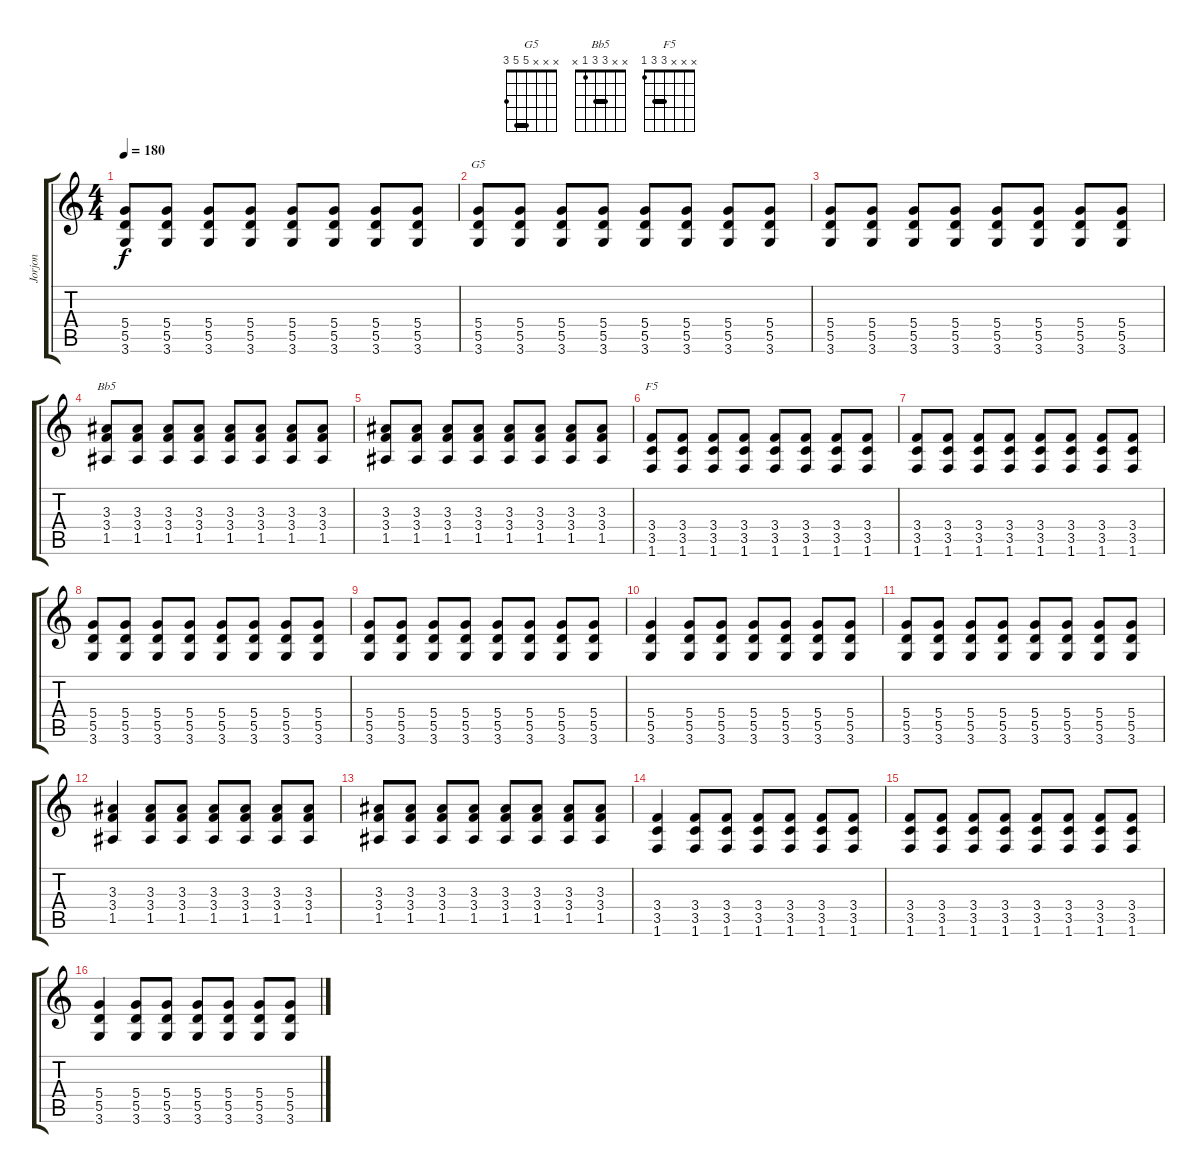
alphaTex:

\track ("Jorjon" "Jorjon") {instrument overdrivenguitar}
\staff {score tabs}
\tuning (E4 B3 G3 D3 A2 E2) {hide}
\chord ("G5" x x x 5 5 3) {barre 5}
\chord ("Bb5" x x 3 3 1 x) {barre 3}
\chord ("F5" x x x 3 3 1) {barre 3}
\ts (4 4)
\tempo 180
\clef g2
\ks c
(5.4 5.5 3.6).8{dy f} (5.4 5.5 3.6).8 (5.4 5.5 3.6).8 (5.4 5.5 3.6).8 (5.4 5.5 3.6).8 (5.4 5.5 3.6).8 (5.4 5.5 3.6).8 (5.4 5.5 3.6).8 |
(5.4 5.5 3.6).8{ch "G5" instrument distortionguitar} (5.4 5.5 3.6).8 (5.4 5.5 3.6).8 (5.4 5.5 3.6).8 (5.4 5.5 3.6).8 (5.4 5.5 3.6).8 (5.4 5.5 3.6).8 (5.4 5.5 3.6).8 |
(5.4 5.5 3.6).8 (5.4 5.5 3.6).8 (5.4 5.5 3.6).8 (5.4 5.5 3.6).8 (5.4 5.5 3.6).8 (5.4 5.5 3.6).8 (5.4 5.5 3.6).8 (5.4 5.5 3.6).8 |
(3.3 3.4 1.5).8{ch "Bb5"} (3.3 3.4 1.5).8 (3.3 3.4 1.5).8 (3.3 3.4 1.5).8 (3.3 3.4 1.5).8 (3.3 3.4 1.5).8 (3.3 3.4 1.5).8 (3.3 3.4 1.5).8 |
(3.3 3.4 1.5).8 (3.3 3.4 1.5).8 (3.3 3.4 1.5).8 (3.3 3.4 1.5).8 (3.3 3.4 1.5).8 (3.3 3.4 1.5).8 (3.3 3.4 1.5).8 (3.3 3.4 1.5).8 |
(3.4 3.5 1.6).8{ch "F5"} (3.4 3.5 1.6).8 (3.4 3.5 1.6).8 (3.4 3.5 1.6).8 (3.4 3.5 1.6).8 (3.4 3.5 1.6).8 (3.4 3.5 1.6).8 (3.4 3.5 1.6).8 |
(3.4 3.5 1.6).8 (3.4 3.5 1.6).8 (3.4 3.5 1.6).8 (3.4 3.5 1.6).8 (3.4 3.5 1.6).8 (3.4 3.5 1.6).8 (3.4 3.5 1.6).8 (3.4 3.5 1.6).8 |
(5.4 5.5 3.6).8 (5.4 5.5 3.6).8 (5.4 5.5 3.6).8 (5.4 5.5 3.6).8 (5.4 5.5 3.6).8 (5.4 5.5 3.6).8 (5.4 5.5 3.6).8 (5.4 5.5 3.6).8 |
(5.4 5.5 3.6).8 (5.4 5.5 3.6).8 (5.4 5.5 3.6).8 (5.4 5.5 3.6).8 (5.4 5.5 3.6).8 (5.4 5.5 3.6).8 (5.4 5.5 3.6).8 (5.4 5.5 3.6).8 |
(5.4 5.5 3.6).4{volume 12 instrument distortionguitar} (5.4 5.5 3.6).8 (5.4 5.5 3.6).8 (5.4 5.5 3.6).8 (5.4 5.5 3.6).8 (5.4 5.5 3.6).8 (5.4 5.5 3.6).8 |
(5.4 5.5 3.6).8 (5.4 5.5 3.6).8 (5.4 5.5 3.6).8 (5.4 5.5 3.6).8 (5.4 5.5 3.6).8 (5.4 5.5 3.6).8 (5.4 5.5 3.6).8 (5.4 5.5 3.6).8 |
(3.3 3.4 1.5).4 (3.3 3.4 1.5).8 (3.3 3.4 1.5).8 (3.3 3.4 1.5).8 (3.3 3.4 1.5).8 (3.3 3.4 1.5).8 (3.3 3.4 1.5).8 |
(3.3 3.4 1.5).8 (3.3 3.4 1.5).8 (3.3 3.4 1.5).8 (3.3 3.4 1.5).8 (3.3 3.4 1.5).8 (3.3 3.4 1.5).8 (3.3 3.4 1.5).8 (3.3 3.4 1.5).8 |
(3.4 3.5 1.6).4 (3.4 3.5 1.6).8 (3.4 3.5 1.6).8 (3.4 3.5 1.6).8 (3.4 3.5 1.6).8 (3.4 3.5 1.6).8 (3.4 3.5 1.6).8 |
(3.4 3.5 1.6).8 (3.4 3.5 1.6).8 (3.4 3.5 1.6).8 (3.4 3.5 1.6).8 (3.4 3.5 1.6).8 (3.4 3.5 1.6).8 (3.4 3.5 1.6).8 (3.4 3.5 1.6).8 |
(5.4 5.5 3.6).4 (5.4 5.5 3.6).8 (5.4 5.5 3.6).8 (5.4 5.5 3.6).8 (5.4 5.5 3.6).8 (5.4 5.5 3.6).8 (5.4 5.5 3.6).8
